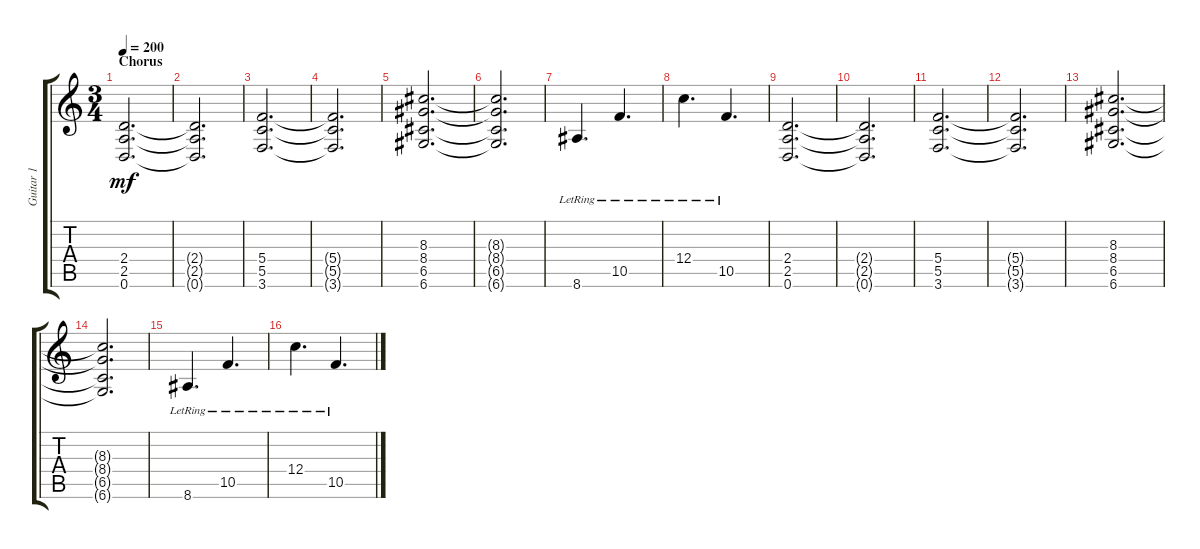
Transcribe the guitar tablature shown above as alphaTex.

\track ("Guitar 1" "Guitar 1") {instrument distortionguitar}
\staff {score tabs}
\tuning (D4 A3 F3 C3 G2 D2) {hide}
\ts (3 4)
\section ("" "Chorus")
\tempo 200
\clef g2
\ks c
(2.4 2.5 0.6).2{d dy mf} |
(2.4{t} 2.5{t} 0.6{t}).2{d} |
(5.4 5.5 3.6).2{d} |
(5.4{t} 5.5{t} 3.6{t}).2{d} |
(8.3 8.4 6.5 6.6).2{d} |
(8.3{t} 8.4{t} 6.5{t} 6.6{t}).2{d} |
8.6{lr}.4{d} 10.5{lr}.4{d} |
12.4{lr}.4{d} 10.5{lr}.4{d} |
(2.4 2.5 0.6).2{d} |
(2.4{t} 2.5{t} 0.6{t}).2{d} |
(5.4 5.5 3.6).2{d} |
(5.4{t} 5.5{t} 3.6{t}).2{d} |
(8.3 8.4 6.5 6.6).2{d} |
(8.3{t} 8.4{t} 6.5{t} 6.6{t}).2{d} |
8.6{lr}.4{d} 10.5{lr}.4{d} |
12.4{lr}.4{d} 10.5{lr}.4{d}
